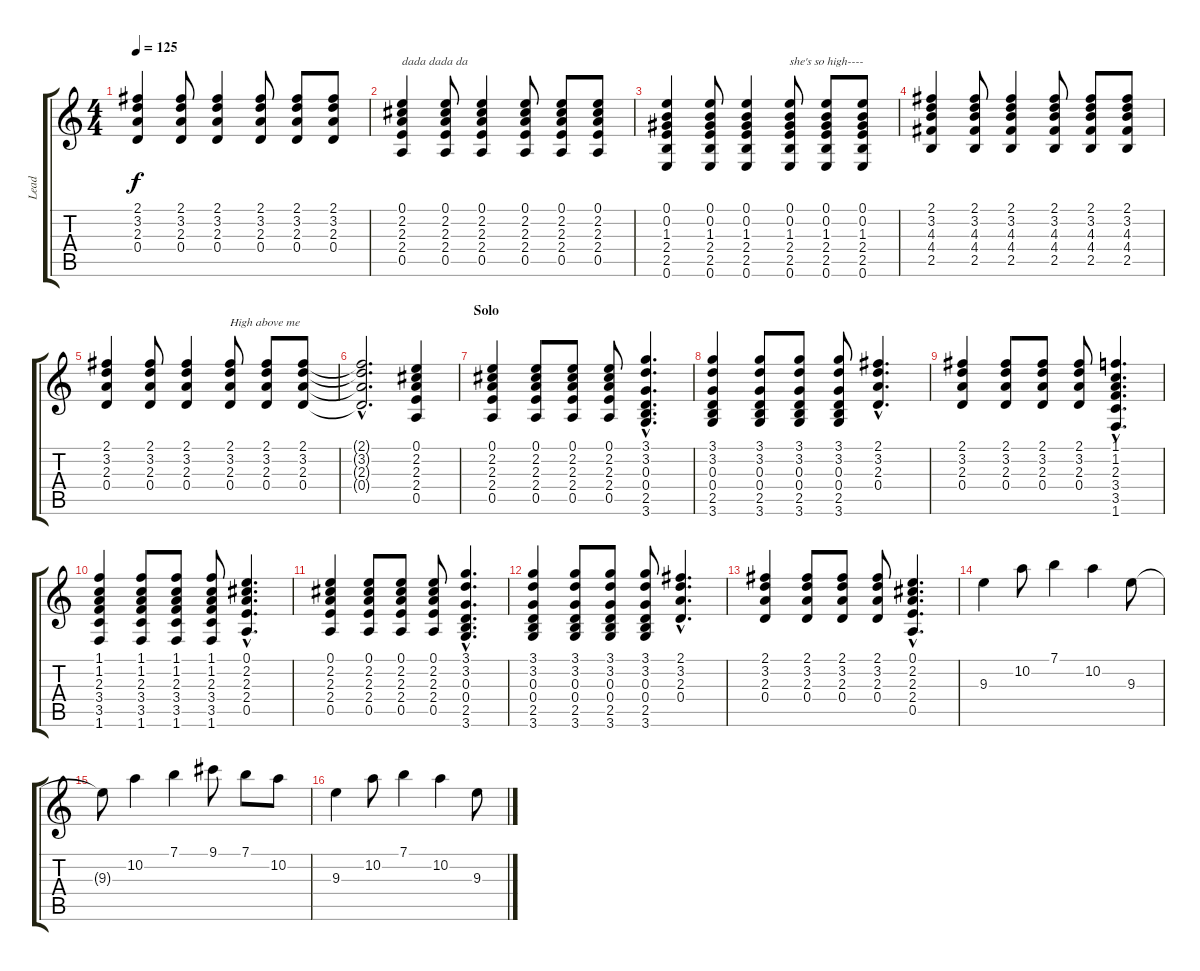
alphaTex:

\track ("Lead" "Lead") {instrument electricguitarjazz}
\staff {score tabs}
\tuning (E4 B3 G3 D3 A2 E2) {hide}
\ts (4 4)
\tempo 125
\clef g2
\ks c
(2.1 3.2 2.3 0.4).4{dy f} (2.1 3.2 2.3 0.4).8 (2.1 3.2 2.3 0.4).4 (2.1 3.2 2.3 0.4).8 (2.1 3.2 2.3 0.4).8 (2.1 3.2 2.3 0.4).8 |
(0.1 2.2 2.3 2.4 0.5).4{txt "dada dada da "} (0.1 2.2 2.3 2.4 0.5).8 (0.1 2.2 2.3 2.4 0.5).4 (0.1 2.2 2.3 2.4 0.5).8 (0.1 2.2 2.3 2.4 0.5).8 (0.1 2.2 2.3 2.4 0.5).8 |
(0.1 0.2 1.3 2.4 2.5 0.6).4 (0.1 0.2 1.3 2.4 2.5 0.6).8 (0.1 0.2 1.3 2.4 2.5 0.6).4 (0.1 0.2 1.3 2.4 2.5 0.6).8{txt "she's so high----"} (0.1 0.2 1.3 2.4 2.5 0.6).8 (0.1 0.2 1.3 2.4 2.5 0.6).8 |
(2.1 3.2 4.3 4.4 2.5).4 (2.1 3.2 4.3 4.4 2.5).8 (2.1 3.2 4.3 4.4 2.5).4 (2.1 3.2 4.3 4.4 2.5).8 (2.1 3.2 4.3 4.4 2.5).8 (2.1 3.2 4.3 4.4 2.5).8 |
(2.1 3.2 2.3 0.4).4 (2.1 3.2 2.3 0.4).8 (2.1 3.2 2.3 0.4).4 (2.1 3.2 2.3 0.4).8{txt "High above me"} (2.1 3.2 2.3 0.4).8 (2.1 3.2 2.3 0.4).8 |
(2.1{hac t} 3.2{hac t} 2.3{hac t} 0.4{hac t}).2{d} (0.1 2.2 2.3 2.4 0.5).4 |
\section ("" "Solo")
(0.1 2.2 2.3 2.4 0.5).4 (0.1 2.2 2.3 2.4 0.5).8 (0.1 2.2 2.3 2.4 0.5).8 (0.1 2.2 2.3 2.4 0.5).8 (3.1{hac} 3.2{hac} 0.3{hac} 0.4{hac} 2.5{hac} 3.6{hac}).4{d} |
(3.1 3.2 0.3 0.4 2.5 3.6).4 (3.1 3.2 0.3 0.4 2.5 3.6).8 (3.1 3.2 0.3 0.4 2.5 3.6).8 (3.1 3.2 0.3 0.4 2.5 3.6).8 (2.1{hac} 3.2{hac} 2.3{hac} 0.4{hac}).4{d} |
(2.1 3.2 2.3 0.4).4 (2.1 3.2 2.3 0.4).8 (2.1 3.2 2.3 0.4).8 (2.1 3.2 2.3 0.4).8 (1.1{hac} 1.2{hac} 2.3{hac} 3.4{hac} 3.5{hac} 1.6{hac}).4{d} |
(1.1 1.2 2.3 3.4 3.5 1.6).4 (1.1 1.2 2.3 3.4 3.5 1.6).8 (1.1 1.2 2.3 3.4 3.5 1.6).8 (1.1 1.2 2.3 3.4 3.5 1.6).8 (0.1{hac} 2.2{hac} 2.3{hac} 2.4{hac} 0.5{hac}).4{d} |
(0.1 2.2 2.3 2.4 0.5).4 (0.1 2.2 2.3 2.4 0.5).8 (0.1 2.2 2.3 2.4 0.5).8 (0.1 2.2 2.3 2.4 0.5).8 (3.1{hac} 3.2{hac} 0.3{hac} 0.4{hac} 2.5{hac} 3.6{hac}).4{d} |
(3.1 3.2 0.3 0.4 2.5 3.6).4 (3.1 3.2 0.3 0.4 2.5 3.6).8 (3.1 3.2 0.3 0.4 2.5 3.6).8 (3.1 3.2 0.3 0.4 2.5 3.6).8 (2.1{hac} 3.2{hac} 2.3{hac} 0.4{hac}).4{d} |
(2.1 3.2 2.3 0.4).4 (2.1 3.2 2.3 0.4).8 (2.1 3.2 2.3 0.4).8 (2.1 3.2 2.3 0.4).8 (0.1{hac} 2.2{hac} 2.3{hac} 2.4{hac} 0.5{hac}).4{d} |
9.3.4 10.2.8 7.1.4 10.2.4 9.3.8 |
9.3{t}.8 10.2.4 7.1.4 9.1.8 7.1.8 10.2.8 |
9.3.4 10.2.8 7.1.4 10.2.4 9.3.8
